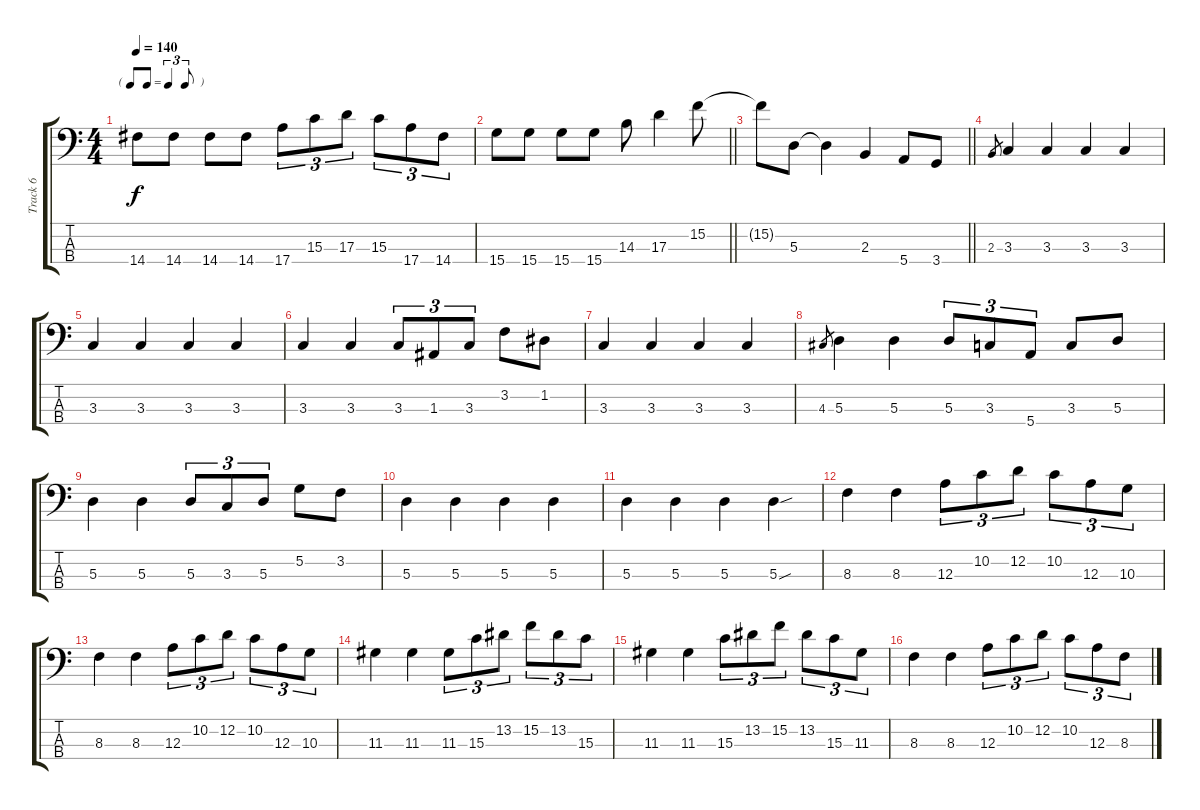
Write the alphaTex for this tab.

\track ("Track 6" "Track 6") {instrument electricbassfinger}
\staff {score tabs}
\tuning (G2 D2 A1 E1) {hide}
\ts (4 4)
\tf triplet8th
\tempo 140
\clef f4
\ks c
14.4.8{dy f} 14.4.8 14.4.8 14.4.8 17.4.8{tu (3 2)} 15.3.8{tu (3 2)} 17.3.8{tu (3 2)} 15.3.8{tu (3 2)} 17.4.8{tu (3 2)} 14.4.8{tu (3 2)} |
\barLineRight lightlight
15.4.8 15.4.8 15.4.8 15.4.8 14.3.8 17.3.4 15.2.8 |
\barLineRight lightlight
15.2{t}.8 5.3.8 5.3{t}.4 2.3.4 5.4.8 3.4.8 |
2.3.8{gr} 3.3.4 3.3.4 3.3.4 3.3.4 |
3.3.4 3.3.4 3.3.4 3.3.4 |
3.3.4 3.3.4 3.3.8{tu (3 2)} 1.3.8{tu (3 2)} 3.3.8{tu (3 2)} 3.2.8 1.2.8 |
3.3.4 3.3.4 3.3.4 3.3.4 |
4.3.8{gr} 5.3.4 5.3.4 5.3.8{tu (3 2)} 3.3.8{tu (3 2)} 5.4.8{tu (3 2)} 3.3.8 5.3.8 |
5.3.4 5.3.4 5.3.8{tu (3 2)} 3.3.8{tu (3 2)} 5.3.8{tu (3 2)} 5.2.8 3.2.8 |
5.3.4 5.3.4 5.3.4 5.3.4 |
5.3.4 5.3.4 5.3.4 5.3{sou}.4 |
8.3.4 8.3.4 12.3.8{tu (3 2)} 10.2.8{tu (3 2)} 12.2.8{tu (3 2)} 10.2.8{tu (3 2)} 12.3.8{tu (3 2)} 10.3.8{tu (3 2)} |
8.3.4 8.3.4 12.3.8{tu (3 2)} 10.2.8{tu (3 2)} 12.2.8{tu (3 2)} 10.2.8{tu (3 2)} 12.3.8{tu (3 2)} 10.3.8{tu (3 2)} |
11.3.4 11.3.4 11.3.8{tu (3 2)} 15.3.8{tu (3 2)} 13.2.8{tu (3 2)} 15.2.8{tu (3 2)} 13.2.8{tu (3 2)} 15.3.8{tu (3 2)} |
11.3.4 11.3.4 15.3.8{tu (3 2)} 13.2.8{tu (3 2)} 15.2.8{tu (3 2)} 13.2.8{tu (3 2)} 15.3.8{tu (3 2)} 11.3.8{tu (3 2)} |
8.3.4 8.3.4 12.3.8{tu (3 2)} 10.2.8{tu (3 2)} 12.2.8{tu (3 2)} 10.2.8{tu (3 2)} 12.3.8{tu (3 2)} 8.3.8{tu (3 2)}
